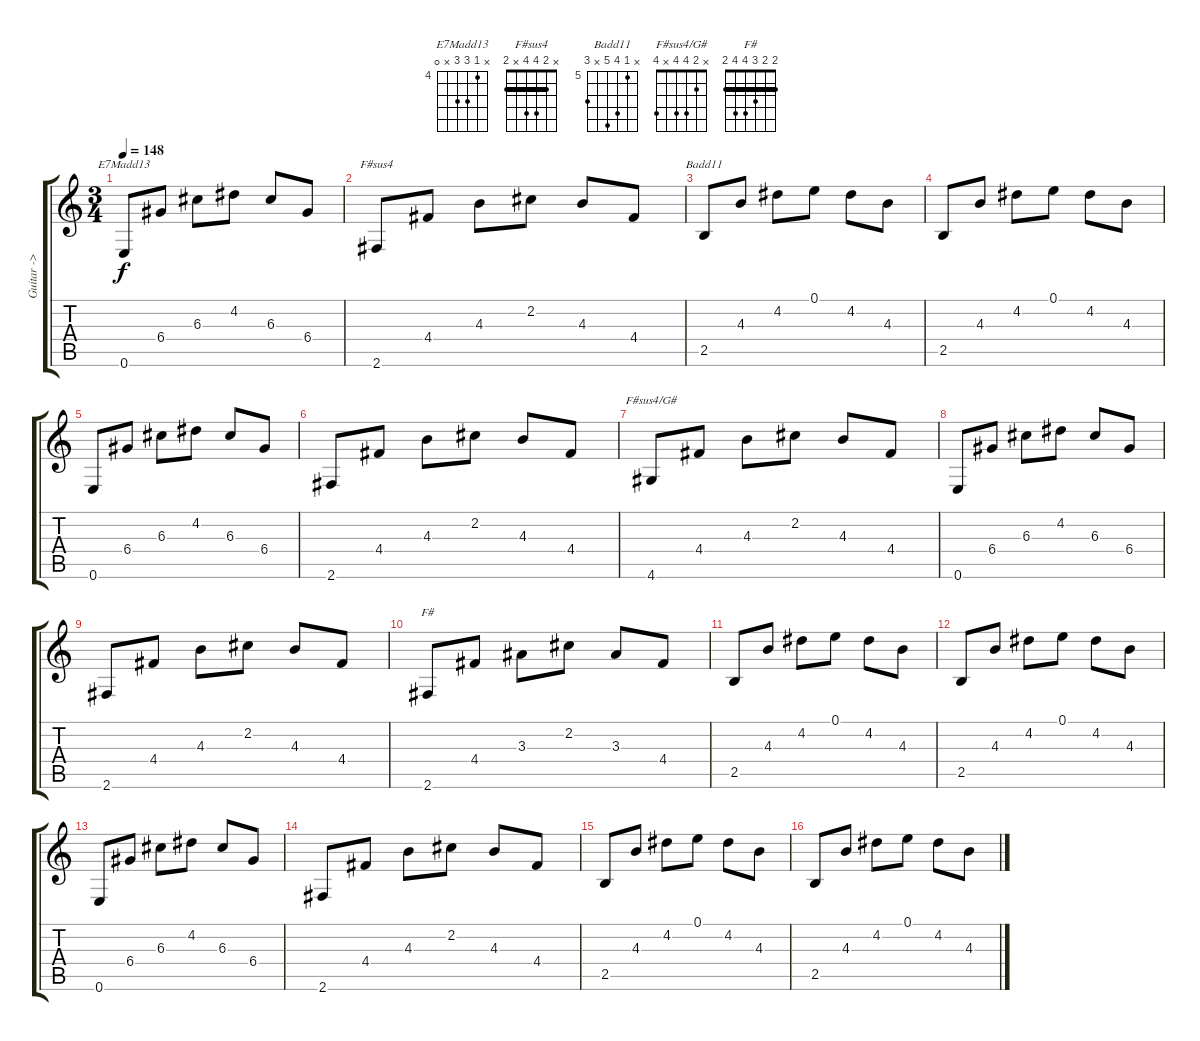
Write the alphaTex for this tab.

\track ("Guitar -> Muted" "Guitar -> ") {instrument electricguitarmuted}
\staff {score tabs}
\tuning (E4 B3 G3 D3 A2 E2) {hide}
\chord ("E7Madd13" x 4 6 6 x 0) {firstfret 4}
\chord ("F#sus4" x 2 4 4 x 2) {barre 2}
\chord ("Badd11" x 5 8 9 x 7) {firstfret 5}
\chord ("F#sus4/G#" x 2 4 4 x 4)
\chord ("F#" 2 2 3 4 4 2) {barre 2}
\ts (3 4)
\tempo 148
\clef g2
\ks c
0.6.8{ch "E7Madd13" dy f} 6.4.8 6.3.8 4.2.8 6.3.8 6.4.8 |
2.6.8{ch "F#sus4"} 4.4.8 4.3.8 2.2.8 4.3.8 4.4.8 |
2.5.8{ch "Badd11"} 4.3.8 4.2.8 0.1.8 4.2.8 4.3.8 |
2.5.8 4.3.8 4.2.8 0.1.8 4.2.8 4.3.8 |
0.6.8 6.4.8 6.3.8 4.2.8 6.3.8 6.4.8 |
2.6.8 4.4.8 4.3.8 2.2.8 4.3.8 4.4.8 |
4.6.8{ch "F#sus4/G#"} 4.4.8 4.3.8 2.2.8 4.3.8 4.4.8 |
0.6.8 6.4.8 6.3.8 4.2.8 6.3.8 6.4.8 |
2.6.8 4.4.8 4.3.8 2.2.8 4.3.8 4.4.8 |
2.6.8{ch "F#"} 4.4.8 3.3.8 2.2.8 3.3.8 4.4.8 |
2.5.8 4.3.8 4.2.8 0.1.8 4.2.8 4.3.8 |
2.5.8 4.3.8 4.2.8 0.1.8 4.2.8 4.3.8 |
0.6.8 6.4.8 6.3.8 4.2.8 6.3.8 6.4.8 |
2.6.8 4.4.8 4.3.8 2.2.8 4.3.8 4.4.8 |
2.5.8 4.3.8 4.2.8 0.1.8 4.2.8 4.3.8 |
2.5.8 4.3.8 4.2.8 0.1.8 4.2.8 4.3.8
